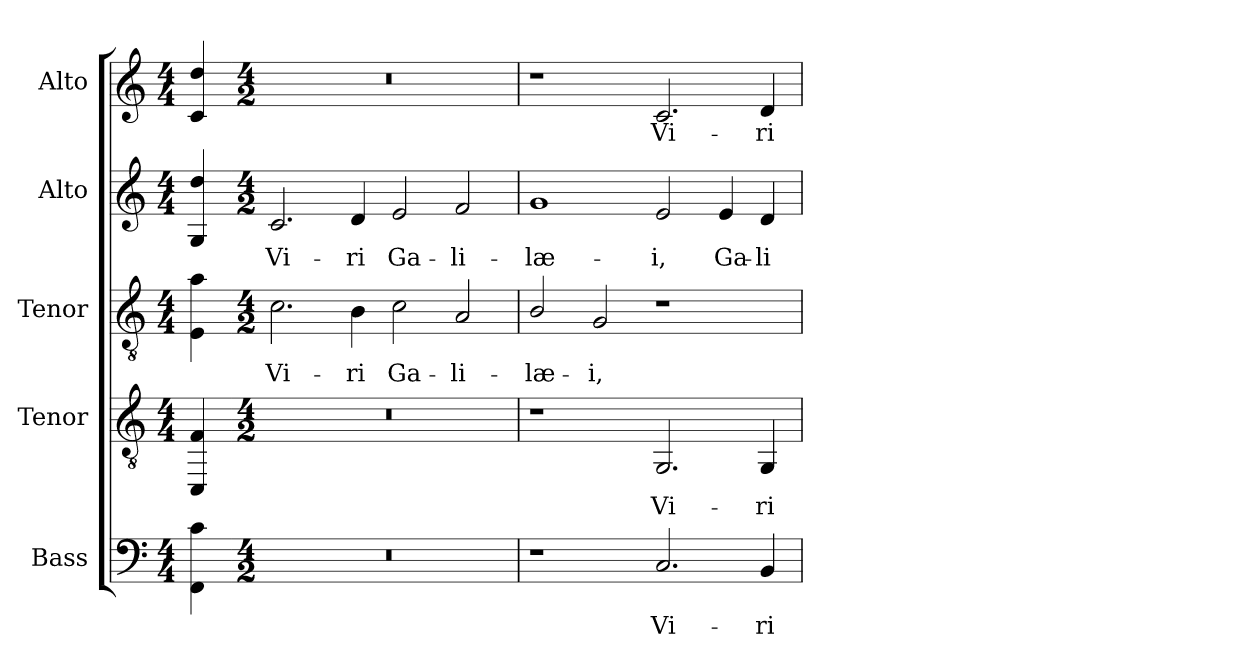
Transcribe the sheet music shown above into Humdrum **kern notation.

**kern	**text	**kern	**text	**kern	**text	**kern	**text	**kern	**text
*part5	*part5	*part4	*part4	*part3	*part3	*part2	*part2	*part1	*part1
*staff5	*staff5	*staff4	*staff4	*staff3	*staff3	*staff2	*staff2	*staff1	*staff1
*I"Bass	*	*I"Tenor	*	*I"Tenor	*	*I"Alto	*	*I"Alto	*
*I'B.	*	*I'T2.	*	*I'T1.	*	*I'A2.	*	*I'A1.	*
!!LO:PB:g=z
*clefF4	*	*clefGv2	*	*clefGv2	*	*clefG2	*	*clefG2	*
*	*	*	*	*ITrd7c12	*	*	*	*	*
*k[]	*	*k[]	*	*k[]	*	*k[]	*	*k[]	*
*C:	*	*C:	*	*C:	*	*C:	*	*C:	*
*M4/4	*	*M4/4	*	*M4/4	*	*M4/4	*	*M4/4	*
=	=	=	=	=	=	=	=	=	=
4FFi\ 4ci	.	4CCi/ 4Fi	.	4EEi\ 4Ai	.	4Gi/ 4ddi	.	4ci/ 4ddi	.
=1-	=1-	=1-	=1-	=1-	=1-	=1-	=1-	=1-	=1-
*M4/2	*	*M4/2	*	*M4/2	*	*M4/2	*	*M4/2	*
!LO:N:vis=1	!	!LO:N:vis=1	!	!	!	!	!	!	!
!	!	!	!	!	!LO:LY:b:color=#000000	!	!	!	!
!	!	!	!	!	!	!	!LO:LY:b:color=#000000	!LO:N:vis=1	!
0r	.	0r	.	2.Ci\	Vi-	2.ci/	Vi-	0r	.
!	!	!	!	!	!LO:LY:b:color=#000000	!	!	!	!
!	!	!	!	!	!	!	!LO:LY:b:color=#000000	!	!
.	.	.	.	4BBi\	-ri	4di/	-ri	.	.
!	!	!	!	!	!LO:LY:b:color=#000000	!	!	!	!
!	!	!	!	!	!	!	!LO:LY:b:color=#000000	!	!
.	.	.	.	2Ci\	Ga-	2ei/	Ga-	.	.
!	!	!	!	!	!LO:LY:b:color=#000000	!	!	!	!
!	!	!	!	!	!	!	!LO:LY:b:color=#000000	!	!
.	.	.	.	2AAi/	-li-	2fi/	-li-	.	.
=2	=2	=2	=2	=2	=2	=2	=2	=2	=2
!	!	!	!	!	!LO:LY:b:color=#000000	!	!	!	!
!	!	!	!	!	!	!	!LO:LY:b:color=#000000	!	!
1r	.	1r	.	2BBi/	-læ-	1gi	-læ-	1r	.
!	!	!	!	!	!LO:LY:b:color=#000000	!	!	!	!
.	.	.	.	2GGi/	-i,	.	.	.	.
!	!LO:LY:b:color=#000000	!	!	!	!	!	!	!	!
!	!	!	!LO:LY:b:color=#000000	!	!	!	!	!	!
!	!	!	!	!	!	!	!LO:LY:b:color=#000000	!	!
!	!	!	!	!	!	!	!	!	!LO:LY:b:color=#000000
2.Ci/	Vi-	2.GGi/	Vi-	1r	.	2ei/	-i,	2.ci/	Vi-
!	!	!	!	!	!	!	!LO:LY:b:color=#000000	!	!
.	.	.	.	.	.	4ei/	Ga-	.	.
!	!LO:LY:b:color=#000000	!	!	!	!	!	!	!	!
!	!	!	!LO:LY:b:color=#000000	!	!	!	!	!	!
!	!	!	!	!	!	!	!LO:LY:b:color=#000000	!	!
!	!	!	!	!	!	!	!	!	!LO:LY:b:color=#000000
4BBi/	-ri	4GGi/	-ri	.	.	4di/	-li-	4di/	-ri
=	=	=	=	=	=	=	=	=	=
*-	*-	*-	*-	*-	*-	*-	*-	*-	*-
